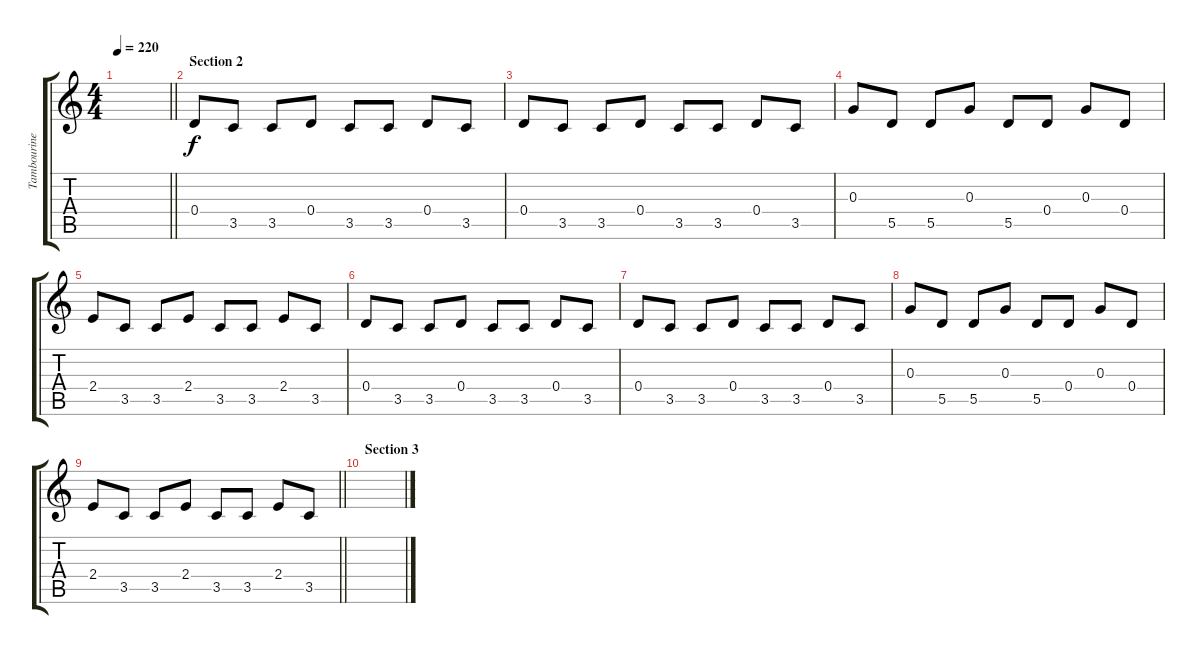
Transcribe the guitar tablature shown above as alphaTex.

\track ("Tambourine" "Tambourine") {instrument banjo}
\staff {score tabs}
\tuning (E4 B3 G3 D3 A2 E2) {hide}
\displaytranspose 12
\ts (4 4)
\tempo 220
\clef g2
\barLineRight lightlight
\ks c
|
\section ("" "Section 2")
0.4.8 3.5.8 3.5.8 0.4.8 3.5.8 3.5.8 0.4.8 3.5.8 |
0.4.8 3.5.8 3.5.8 0.4.8 3.5.8 3.5.8 0.4.8 3.5.8 |
0.3.8 5.5.8 5.5.8 0.3.8 5.5.8 0.4.8 0.3.8 0.4.8 |
2.4.8 3.5.8 3.5.8 2.4.8 3.5.8 3.5.8 2.4.8 3.5.8 |
0.4.8 3.5.8 3.5.8 0.4.8 3.5.8 3.5.8 0.4.8 3.5.8 |
0.4.8 3.5.8 3.5.8 0.4.8 3.5.8 3.5.8 0.4.8 3.5.8 |
0.3.8 5.5.8 5.5.8 0.3.8 5.5.8 0.4.8 0.3.8 0.4.8 |
\barLineRight lightlight
2.4.8 3.5.8 3.5.8 2.4.8 3.5.8 3.5.8 2.4.8 3.5.8 |
\section ("" "Section 3")
